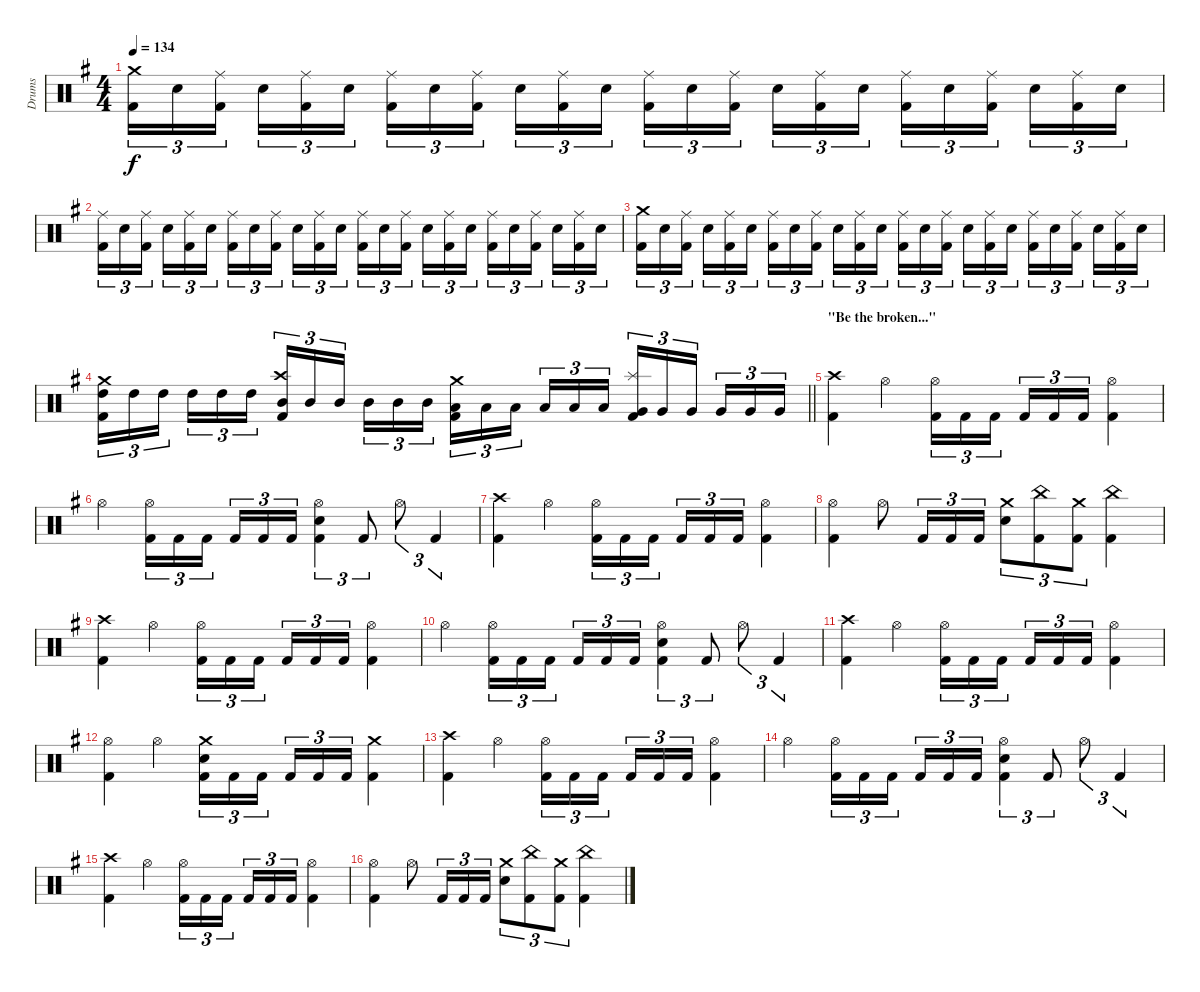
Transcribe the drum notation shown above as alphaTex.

\track ("Drums" "Drums") {instrument percussion}
\staff {score}
\articulation defaults
\ts (4 4)
\tempo 134
\clef neutral
\ks g
("Crash medium (hit)" "Kick (hit) 2").16{tu (3 2) dy f} "Electric Snare (hit)".16{tu (3 2)} ("Ride (middle)" "Kick (hit) 2").16{tu (3 2)} "Electric Snare (hit)".16{tu (3 2)} ("Ride (middle)" "Kick (hit) 2").16{tu (3 2)} "Electric Snare (hit)".16{tu (3 2)} ("Ride (middle)" "Kick (hit) 2").16{tu (3 2)} "Electric Snare (hit)".16{tu (3 2)} ("Ride (middle)" "Kick (hit) 2").16{tu (3 2)} "Electric Snare (hit)".16{tu (3 2)} ("Ride (middle)" "Kick (hit) 2").16{tu (3 2)} "Electric Snare (hit)".16{tu (3 2)} ("Ride (middle)" "Kick (hit) 2").16{tu (3 2)} "Electric Snare (hit)".16{tu (3 2)} ("Ride (middle)" "Kick (hit) 2").16{tu (3 2)} "Electric Snare (hit)".16{tu (3 2)} ("Ride (middle)" "Kick (hit) 2").16{tu (3 2)} "Electric Snare (hit)".16{tu (3 2)} ("Ride (middle)" "Kick (hit) 2").16{tu (3 2)} "Electric Snare (hit)".16{tu (3 2)} ("Ride (middle)" "Kick (hit) 2").16{tu (3 2)} "Electric Snare (hit)".16{tu (3 2)} ("Ride (middle)" "Kick (hit) 2").16{tu (3 2)} "Electric Snare (hit)".16{tu (3 2)} |
("Ride (middle)" "Kick (hit) 2").16{tu (3 2)} "Electric Snare (hit)".16{tu (3 2)} ("Ride (middle)" "Kick (hit) 2").16{tu (3 2)} "Electric Snare (hit)".16{tu (3 2)} ("Ride (middle)" "Kick (hit) 2").16{tu (3 2)} "Electric Snare (hit)".16{tu (3 2)} ("Ride (middle)" "Kick (hit) 2").16{tu (3 2)} "Electric Snare (hit)".16{tu (3 2)} ("Ride (middle)" "Kick (hit) 2").16{tu (3 2)} "Electric Snare (hit)".16{tu (3 2)} ("Ride (middle)" "Kick (hit) 2").16{tu (3 2)} "Electric Snare (hit)".16{tu (3 2)} ("Ride (middle)" "Kick (hit) 2").16{tu (3 2)} "Electric Snare (hit)".16{tu (3 2)} ("Ride (middle)" "Kick (hit) 2").16{tu (3 2)} "Electric Snare (hit)".16{tu (3 2)} ("Ride (middle)" "Kick (hit) 2").16{tu (3 2)} "Electric Snare (hit)".16{tu (3 2)} ("Ride (middle)" "Kick (hit) 2").16{tu (3 2)} "Electric Snare (hit)".16{tu (3 2)} ("Ride (middle)" "Kick (hit) 2").16{tu (3 2)} "Electric Snare (hit)".16{tu (3 2)} ("Ride (middle)" "Kick (hit) 2").16{tu (3 2)} "Electric Snare (hit)".16{tu (3 2)} |
("Crash medium (hit)" "Kick (hit) 2").16{tu (3 2)} "Electric Snare (hit)".16{tu (3 2)} ("Ride (middle)" "Kick (hit) 2").16{tu (3 2)} "Electric Snare (hit)".16{tu (3 2)} ("Ride (middle)" "Kick (hit) 2").16{tu (3 2)} "Electric Snare (hit)".16{tu (3 2)} ("Ride (middle)" "Kick (hit) 2").16{tu (3 2)} "Electric Snare (hit)".16{tu (3 2)} ("Ride (middle)" "Kick (hit) 2").16{tu (3 2)} "Electric Snare (hit)".16{tu (3 2)} ("Ride (middle)" "Kick (hit) 2").16{tu (3 2)} "Electric Snare (hit)".16{tu (3 2)} ("Ride (middle)" "Kick (hit) 2").16{tu (3 2)} "Electric Snare (hit)".16{tu (3 2)} ("Ride (middle)" "Kick (hit) 2").16{tu (3 2)} "Electric Snare (hit)".16{tu (3 2)} ("Ride (middle)" "Kick (hit) 2").16{tu (3 2)} "Electric Snare (hit)".16{tu (3 2)} ("Ride (middle)" "Kick (hit) 2").16{tu (3 2)} "Electric Snare (hit)".16{tu (3 2)} ("Ride (middle)" "Kick (hit) 2").16{tu (3 2)} "Electric Snare (hit)".16{tu (3 2)} ("Ride (middle)" "Kick (hit) 2").16{tu (3 2)} "Electric Snare (hit)".16{tu (3 2)} |
\barLineRight lightlight
("Crash medium (hit)" "High Tom (hit)" "Kick (hit) 2").16{tu (3 2)} "High Tom (hit)".16{tu (3 2)} "High Tom (hit)".16{tu (3 2)} "High Tom (hit)".16{tu (3 2)} "High Tom (hit)".16{tu (3 2)} "High Tom (hit)".16{tu (3 2)} ("Crash high (hit)" "Mid Tom (hit)" "Kick (hit) 2").16{tu (3 2)} "Mid Tom (hit)".16{tu (3 2)} "Mid Tom (hit)".16{tu (3 2)} "Mid Tom (hit)".16{tu (3 2)} "Mid Tom (hit)".16{tu (3 2)} "Mid Tom (hit)".16{tu (3 2)} ("Crash medium (hit)" "Low Tom (hit)" "Kick (hit) 2").16{tu (3 2)} "Low Tom (hit)".16{tu (3 2)} "Low Tom (hit)".16{tu (3 2)} "Low Tom (hit)".16{tu (3 2)} "Low Tom (hit)".16{tu (3 2)} "Low Tom (hit)".16{tu (3 2)} ("Splash (hit)" "Very Low Tom (hit)" "Kick (hit) 2").16{tu (3 2)} "Very Low Tom (hit)".16{tu (3 2)} "Very Low Tom (hit)".16{tu (3 2)} "Very Low Tom (hit)".16{tu (3 2)} "Very Low Tom (hit)".16{tu (3 2)} "Very Low Tom (hit)".16{tu (3 2)} |
\section ("" "\"Be the broken...\"")
("Crash high (hit)" "Kick (hit) 2").4 "Hi-Hat (open)".4 ("Hi-Hat (open)" "Kick (hit) 2").16{tu (3 2)} "Kick (hit) 2".16{tu (3 2)} "Kick (hit) 2".16{tu (3 2)} "Kick (hit) 2".16{tu (3 2)} "Kick (hit) 2".16{tu (3 2)} "Kick (hit) 2".16{tu (3 2)} ("Hi-Hat (open)" "Kick (hit) 2").4 |
"Hi-Hat (open)".4 ("Hi-Hat (open)" "Kick (hit) 2").16{tu (3 2)} "Kick (hit) 2".16{tu (3 2)} "Kick (hit) 2".16{tu (3 2)} "Kick (hit) 2".16{tu (3 2)} "Kick (hit) 2".16{tu (3 2)} "Kick (hit) 2".16{tu (3 2)} ("Hi-Hat (open)" "Electric Snare (hit)" "Kick (hit) 2").4{tu (3 2)} "Kick (hit) 2".8{tu (3 2)} "Hi-Hat (open)".8{tu (3 2)} "Kick (hit) 2".4{tu (3 2)} |
("Crash high (hit)" "Kick (hit) 2").4 "Hi-Hat (open)".4 ("Hi-Hat (open)" "Kick (hit) 2").16{tu (3 2)} "Kick (hit) 2".16{tu (3 2)} "Kick (hit) 2".16{tu (3 2)} "Kick (hit) 2".16{tu (3 2)} "Kick (hit) 2".16{tu (3 2)} "Kick (hit) 2".16{tu (3 2)} ("Hi-Hat (open)" "Kick (hit) 2").4 |
("Hi-Hat (open)" "Kick (hit) 2").4 "Hi-Hat (open)".8 "Kick (hit) 2".16{tu (3 2)} "Kick (hit) 2".16{tu (3 2)} "Kick (hit) 2".16{tu (3 2)} ("Crash medium (hit)" "Electric Snare (hit)").8{tu (3 2)} ("China (hit)" "Kick (hit) 2").8{tu (3 2)} ("Crash medium (hit)" "Kick (hit) 2").8{tu (3 2)} ("China (hit)" "Kick (hit) 2").4 |
("Crash high (hit)" "Kick (hit) 2").4 "Hi-Hat (open)".4 ("Hi-Hat (open)" "Kick (hit) 2").16{tu (3 2)} "Kick (hit) 2".16{tu (3 2)} "Kick (hit) 2".16{tu (3 2)} "Kick (hit) 2".16{tu (3 2)} "Kick (hit) 2".16{tu (3 2)} "Kick (hit) 2".16{tu (3 2)} ("Hi-Hat (open)" "Kick (hit) 2").4 |
"Hi-Hat (open)".4 ("Hi-Hat (open)" "Kick (hit) 2").16{tu (3 2)} "Kick (hit) 2".16{tu (3 2)} "Kick (hit) 2".16{tu (3 2)} "Kick (hit) 2".16{tu (3 2)} "Kick (hit) 2".16{tu (3 2)} "Kick (hit) 2".16{tu (3 2)} ("Hi-Hat (open)" "Electric Snare (hit)" "Kick (hit) 2").4{tu (3 2)} "Kick (hit) 2".8{tu (3 2)} "Hi-Hat (open)".8{tu (3 2)} "Kick (hit) 2".4{tu (3 2)} |
("Crash high (hit)" "Kick (hit) 2").4 "Hi-Hat (open)".4 ("Hi-Hat (open)" "Kick (hit) 2").16{tu (3 2)} "Kick (hit) 2".16{tu (3 2)} "Kick (hit) 2".16{tu (3 2)} "Kick (hit) 2".16{tu (3 2)} "Kick (hit) 2".16{tu (3 2)} "Kick (hit) 2".16{tu (3 2)} ("Hi-Hat (open)" "Kick (hit) 2").4 |
("Hi-Hat (open)" "Kick (hit) 2").4 "Hi-Hat (open)".4 ("Crash medium (hit)" "Electric Snare (hit)" "Kick (hit) 2").16{tu (3 2)} "Kick (hit) 2".16{tu (3 2)} "Kick (hit) 2".16{tu (3 2)} "Kick (hit) 2".16{tu (3 2)} "Kick (hit) 2".16{tu (3 2)} "Kick (hit) 2".16{tu (3 2)} ("Crash medium (hit)" "Kick (hit) 2").4 |
("Crash high (hit)" "Kick (hit) 2").4 "Hi-Hat (open)".4 ("Hi-Hat (open)" "Kick (hit) 2").16{tu (3 2)} "Kick (hit) 2".16{tu (3 2)} "Kick (hit) 2".16{tu (3 2)} "Kick (hit) 2".16{tu (3 2)} "Kick (hit) 2".16{tu (3 2)} "Kick (hit) 2".16{tu (3 2)} ("Hi-Hat (open)" "Kick (hit) 2").4 |
"Hi-Hat (open)".4 ("Hi-Hat (open)" "Kick (hit) 2").16{tu (3 2)} "Kick (hit) 2".16{tu (3 2)} "Kick (hit) 2".16{tu (3 2)} "Kick (hit) 2".16{tu (3 2)} "Kick (hit) 2".16{tu (3 2)} "Kick (hit) 2".16{tu (3 2)} ("Hi-Hat (open)" "Electric Snare (hit)" "Kick (hit) 2").4{tu (3 2)} "Kick (hit) 2".8{tu (3 2)} "Hi-Hat (open)".8{tu (3 2)} "Kick (hit) 2".4{tu (3 2)} |
("Crash high (hit)" "Kick (hit) 2").4 "Hi-Hat (open)".4 ("Hi-Hat (open)" "Kick (hit) 2").16{tu (3 2)} "Kick (hit) 2".16{tu (3 2)} "Kick (hit) 2".16{tu (3 2)} "Kick (hit) 2".16{tu (3 2)} "Kick (hit) 2".16{tu (3 2)} "Kick (hit) 2".16{tu (3 2)} ("Hi-Hat (open)" "Kick (hit) 2").4 |
("Hi-Hat (open)" "Kick (hit) 2").4 "Hi-Hat (open)".8 "Kick (hit) 2".16{tu (3 2)} "Kick (hit) 2".16{tu (3 2)} "Kick (hit) 2".16{tu (3 2)} ("Crash medium (hit)" "Electric Snare (hit)").8{tu (3 2)} ("China (hit)" "Kick (hit) 2").8{tu (3 2)} ("Crash medium (hit)" "Kick (hit) 2").8{tu (3 2)} ("China (hit)" "Kick (hit) 2").4
